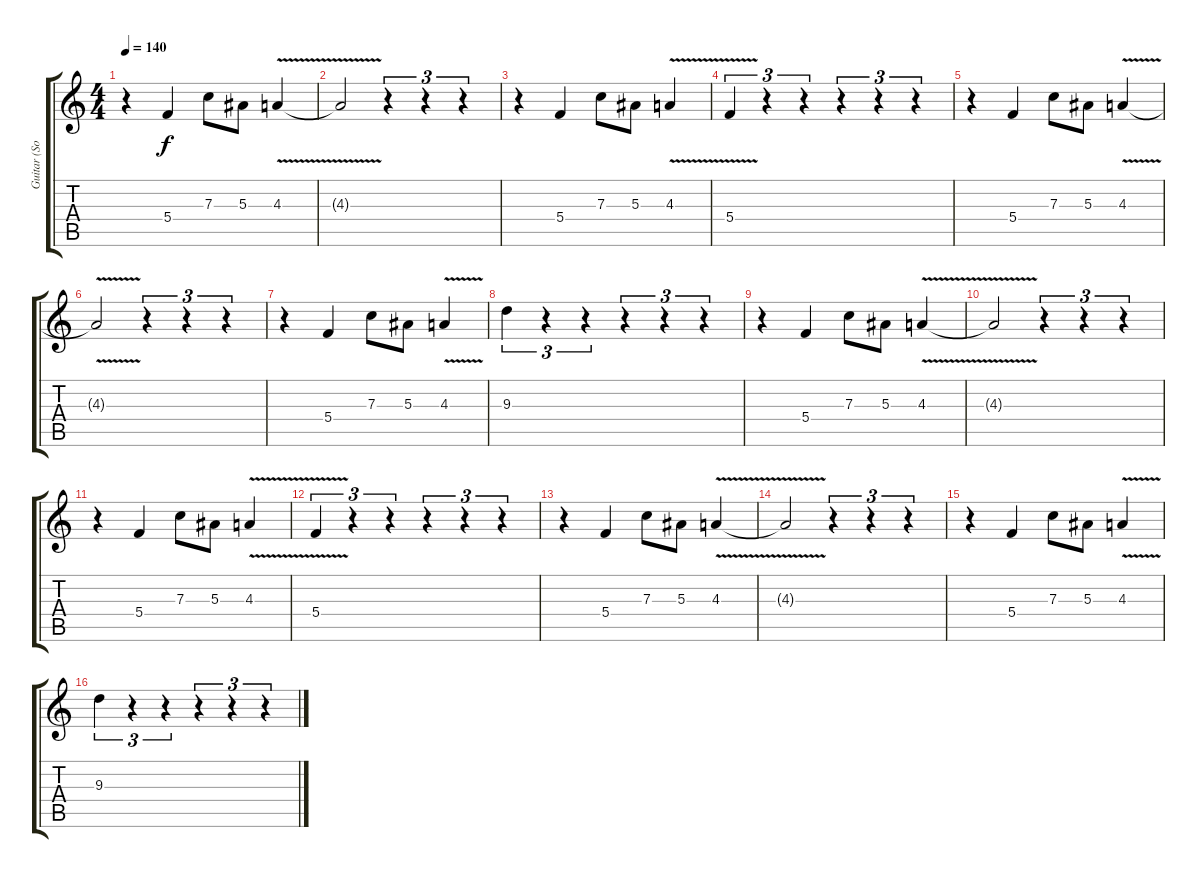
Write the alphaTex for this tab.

\track ("Guitar (Solo)" "Guitar (So") {instrument distortionguitar}
\staff {score tabs}
\tuning (D4 A3 F3 C3 G2 D2) {hide}
\ts (4 4)
\tempo 140
\clef g2
\ks c
r.4{dy f instrument distortionguitar} 5.4.4 7.3.8 5.3.8 4.3{v}.4 |
4.3{t}.2 r.4{tu (3 2)} r.4{tu (3 2)} r.4{tu (3 2)} |
r.4 5.4.4 7.3.8 5.3.8 4.3{v}.4 |
5.4{v}.4{tu (3 2)} r.4{tu (3 2)} r.4{tu (3 2)} r.4{tu (3 2)} r.4{tu (3 2)} r.4{tu (3 2)} |
r.4 5.4.4 7.3.8 5.3.8 4.3{v}.4 |
4.3{t}.2 r.4{tu (3 2)} r.4{tu (3 2)} r.4{tu (3 2)} |
r.4 5.4.4 7.3.8 5.3.8 4.3{v}.4 |
9.3.4{tu (3 2)} r.4{tu (3 2)} r.4{tu (3 2)} r.4{tu (3 2)} r.4{tu (3 2)} r.4{tu (3 2)} |
r.4 5.4.4 7.3.8 5.3.8 4.3{v}.4 |
4.3{t}.2 r.4{tu (3 2)} r.4{tu (3 2)} r.4{tu (3 2)} |
r.4 5.4.4 7.3.8 5.3.8 4.3{v}.4 |
5.4{v}.4{tu (3 2)} r.4{tu (3 2)} r.4{tu (3 2)} r.4{tu (3 2)} r.4{tu (3 2)} r.4{tu (3 2)} |
r.4 5.4.4 7.3.8 5.3.8 4.3{v}.4 |
4.3{t}.2 r.4{tu (3 2)} r.4{tu (3 2)} r.4{tu (3 2)} |
r.4 5.4.4 7.3.8 5.3.8 4.3{v}.4 |
9.3.4{tu (3 2)} r.4{tu (3 2)} r.4{tu (3 2)} r.4{tu (3 2)} r.4{tu (3 2)} r.4{tu (3 2)}
